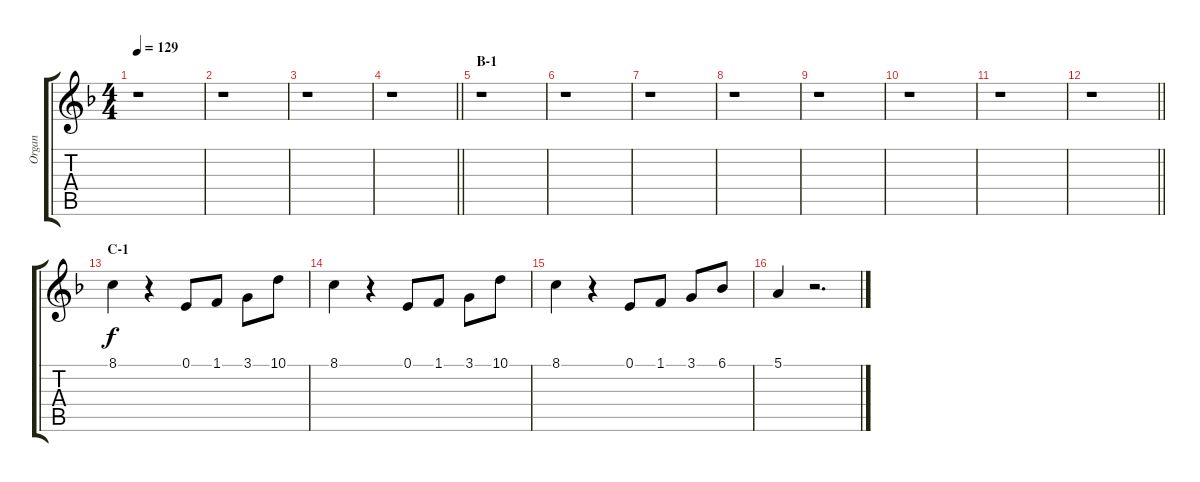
\track ("Organ" "Organ") {instrument drawbarorgan}
\staff {score tabs}
\tuning (E4 B3 G3 D3 A2 E2) {hide}
\ts (4 4)
\tempo 129
\clef g2
\ks f
r.1{dy f} |
r.1 |
r.1 |
\barLineRight lightlight
r.1 |
\section ("" "B-1")
r.1 |
r.1 |
r.1 |
r.1 |
r.1 |
r.1 |
r.1 |
\barLineRight lightlight
r.1 |
\section ("" "C-1")
8.1.4 r.4 0.1.8 1.1.8 3.1.8 10.1.8 |
8.1.4 r.4 0.1.8 1.1.8 3.1.8 10.1.8 |
8.1.4 r.4 0.1.8 1.1.8 3.1.8 6.1.8 |
5.1.4 r.2{d}
